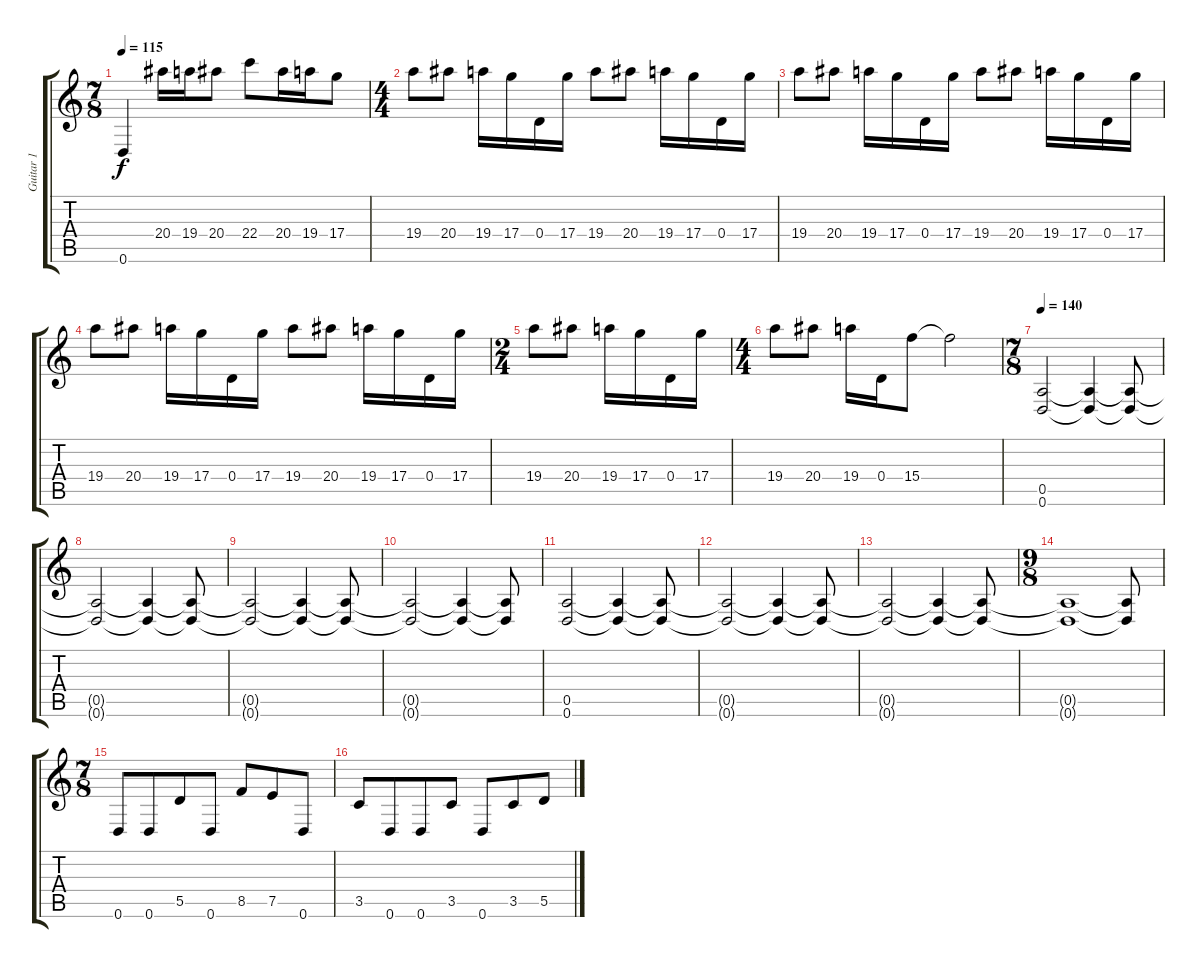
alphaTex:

\track ("Guitar 1" "Guitar 1") {instrument electricguitarclean}
\staff {score tabs}
\tuning (E4 B3 G3 D3 A2 D2) {hide}
\ts (7 8)
\tempo 115
\clef g2
\ks c
0.6.4{dy f} 20.4.16 19.4.16 20.4.8 22.4.8 20.4.16 19.4.16 17.4.8 |
\ts (4 4)
19.4.8 20.4.8 19.4.16 17.4.16 0.4.16 17.4.16 19.4.8 20.4.8 19.4.16 17.4.16 0.4.16 17.4.16 |
19.4.8 20.4.8 19.4.16 17.4.16 0.4.16 17.4.16 19.4.8 20.4.8 19.4.16 17.4.16 0.4.16 17.4.16 |
19.4.8 20.4.8 19.4.16 17.4.16 0.4.16 17.4.16 19.4.8 20.4.8 19.4.16 17.4.16 0.4.16 17.4.16 |
\ts (2 4)
19.4.8 20.4.8 19.4.16 17.4.16 0.4.16 17.4.16 |
\ts (4 4)
19.4.8 20.4.8 19.4.16 0.4.16 15.4.8 15.4{t}.2 |
\ts (7 8)
\tempo 140
(0.5 0.6).2{volume 8 instrument pad4choir} (0.5{t} 0.6{t}).4 (0.5{t} 0.6{t}).8 |
(0.5{t} 0.6{t}).2 (0.5{t} 0.6{t}).4 (0.5{t} 0.6{t}).8 |
(0.5{t} 0.6{t}).2 (0.5{t} 0.6{t}).4 (0.5{t} 0.6{t}).8 |
(0.5{t} 0.6{t}).2 (0.5{t} 0.6{t}).4 (0.5{t} 0.6{t}).8 |
(0.5 0.6).2 (0.5{t} 0.6{t}).4 (0.5{t} 0.6{t}).8 |
(0.5{t} 0.6{t}).2 (0.5{t} 0.6{t}).4 (0.5{t} 0.6{t}).8 |
(0.5{t} 0.6{t}).2 (0.5{t} 0.6{t}).4 (0.5{t} 0.6{t}).8 |
\ts (9 8)
(0.5{t} 0.6{t}).1 (0.5{t} 0.6{t}).8 |
\ts (7 8)
0.6.8{volume 11 instrument distortionguitar} 0.6.8 5.5.8 0.6.8 8.5.8 7.5.8 0.6.8 |
3.5.8 0.6.8 0.6.8 3.5.8 0.6.8 3.5.8 5.5.8
